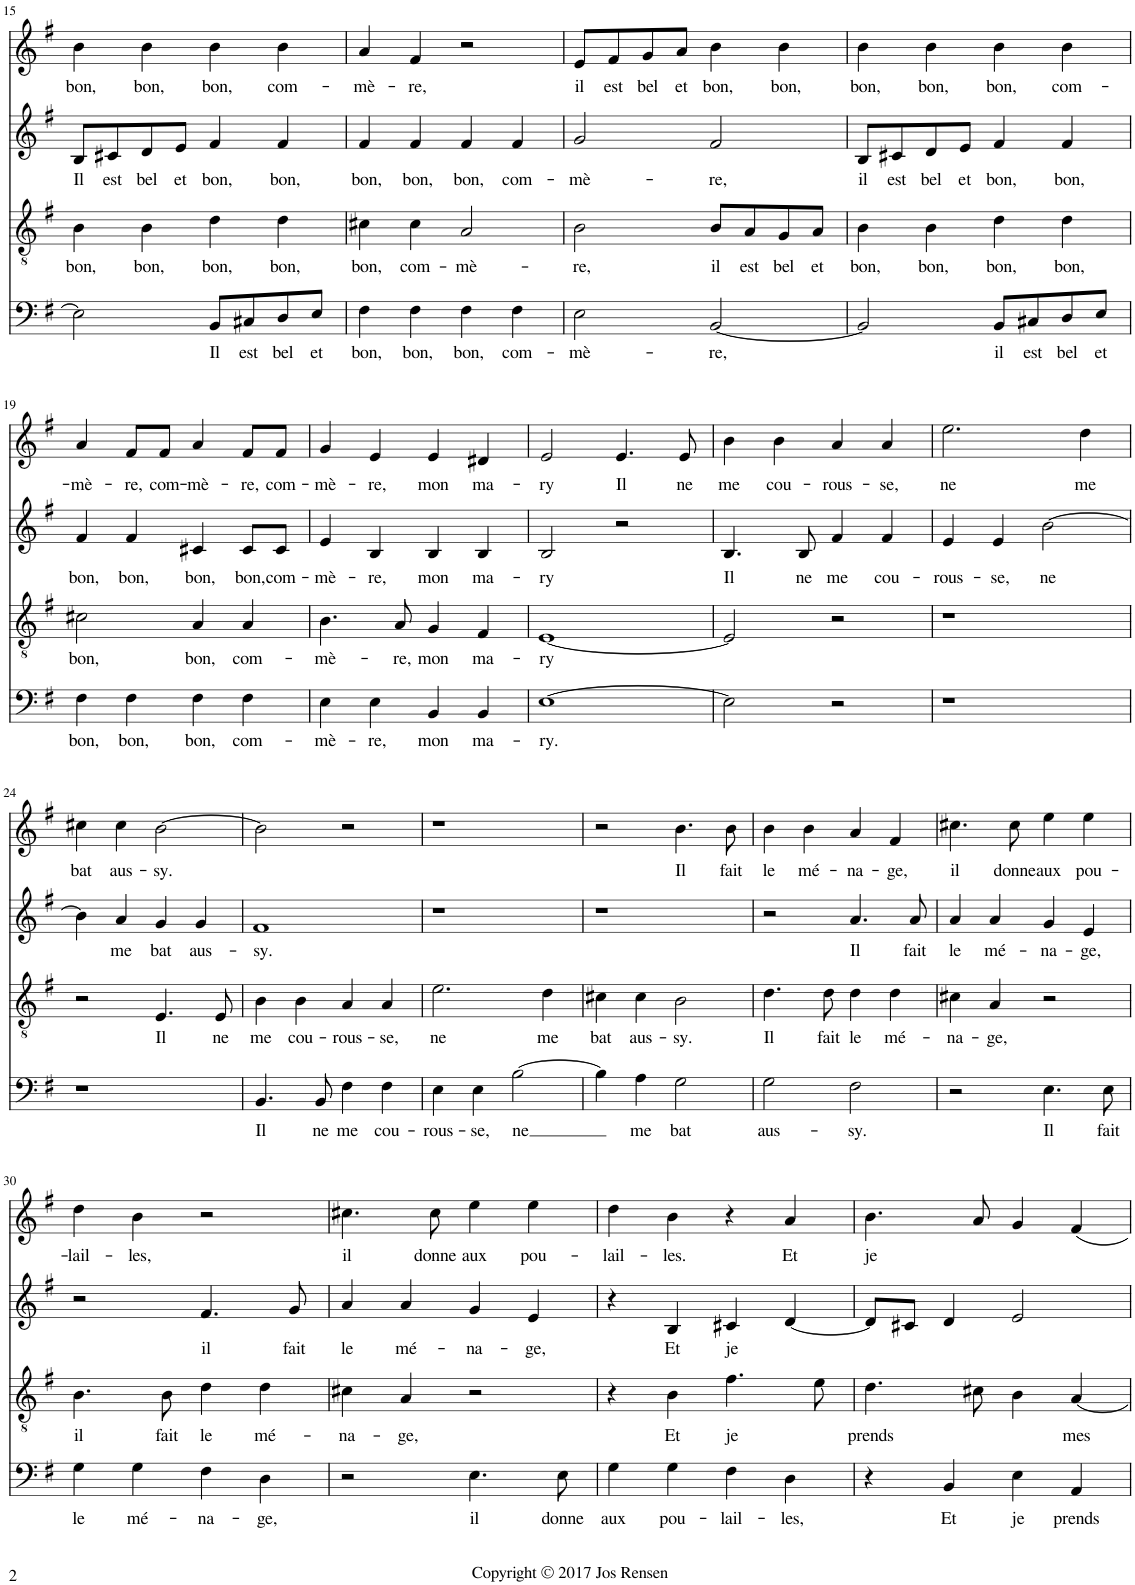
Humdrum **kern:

**kern	**text	**kern	**text	**kern	**text	**kern	**text
*part4	*part4	*part3	*part3	*part2	*part2	*part1	*part1
*staff4	*staff4	*staff3	*staff3	*staff2	*staff2	*staff1	*staff1
*I"Bas	*	*I"Tenor	*	*I"Alt	*	*I"Sopraan	*
!!LO:PB:g=z
*clefF4	*	*clefGv2	*	*clefG2	*	*clefG2	*
*k[f#]	*	*k[f#]	*	*k[f#]	*	*k[f#]	*
*M2/2	*	*M2/2	*	*M2/2	*	*M2/2	*
=15	=15	=15	=15	=15	=15	=15	=15
!	!	!	!LO:LY:b	!	!LO:LY:b	!	!LO:LY:b
2E\]	.	4B\	bon,	8B/L	Il	4b\	bon,
!	!	!	!	!	!LO:LY:b	!	!
.	.	.	.	8c#X/	est	.	.
!	!	!	!LO:LY:b	!	!LO:LY:b	!	!LO:LY:b
.	.	4B\	bon,	8d/	bel	4b\	bon,
!	!	!	!	!	!LO:LY:b	!	!
.	.	.	.	8e/J	et	.	.
!	!LO:LY:b	!	!LO:LY:b	!	!LO:LY:b	!	!LO:LY:b
8BB/L	Il	4d\	bon,	4f#/	bon,	4b\	bon,
!	!LO:LY:b	!	!	!	!	!	!
8C#X/	est	.	.	.	.	.	.
!	!LO:LY:b	!	!LO:LY:b	!	!LO:LY:b	!	!LO:LY:b
8D/	bel	4d\	bon,	4f#/	bon,	4b\	com-
!	!LO:LY:b	!	!	!	!	!	!
8E/J	et	.	.	.	.	.	.
=16	=16	=16	=16	=16	=16	=16	=16
!	!LO:LY:b	!	!LO:LY:b	!	!LO:LY:b	!	!LO:LY:b
4F#\	bon,	4c#X\	bon,	4f#/	bon,	4a/	-mè-
!	!LO:LY:b	!	!LO:LY:b	!	!LO:LY:b	!	!LO:LY:b
4F#\	bon,	4c#\	com-	4f#/	bon,	4f#/	-re,
!	!LO:LY:b	!	!LO:LY:b	!	!LO:LY:b	!	!
4F#\	bon,	2A/	-mè-	4f#/	bon,	2r	.
!	!LO:LY:b	!	!	!	!LO:LY:b	!	!
4F#\	com-	.	.	4f#/	com-	.	.
=17	=17	=17	=17	=17	=17	=17	=17
!	!LO:LY:b	!	!LO:LY:b	!	!LO:LY:b	!	!LO:LY:b
2E\	-mè-	2B\	-re,	2g/	-mè-	8e/L	il
!	!	!	!	!	!	!	!LO:LY:b
.	.	.	.	.	.	8f#/	est
!	!	!	!	!	!	!	!LO:LY:b
.	.	.	.	.	.	8g/	bel
!	!	!	!	!	!	!	!LO:LY:b
.	.	.	.	.	.	8a/J	et
!	!LO:LY:b	!	!LO:LY:b	!	!LO:LY:b	!	!LO:LY:b
[2BB/	-re,	8B/L	il	2f#/	-re,	4b\	bon,
!	!	!	!LO:LY:b	!	!	!	!
.	.	8A/	est	.	.	.	.
!	!	!	!LO:LY:b	!	!	!	!LO:LY:b
.	.	8G/	bel	.	.	4b\	bon,
!	!	!	!LO:LY:b	!	!	!	!
.	.	8A/J	et	.	.	.	.
=18	=18	=18	=18	=18	=18	=18	=18
!	!	!	!LO:LY:b	!	!LO:LY:b	!	!LO:LY:b
2BB/]	.	4B\	bon,	8B/L	il	4b\	bon,
!	!	!	!	!	!LO:LY:b	!	!
.	.	.	.	8c#X/	est	.	.
!	!	!	!LO:LY:b	!	!LO:LY:b	!	!LO:LY:b
.	.	4B\	bon,	8d/	bel	4b\	bon,
!	!	!	!	!	!LO:LY:b	!	!
.	.	.	.	8e/J	et	.	.
!	!LO:LY:b	!	!LO:LY:b	!	!LO:LY:b	!	!LO:LY:b
8BB/L	il	4d\	bon,	4f#/	bon,	4b\	bon,
!	!LO:LY:b	!	!	!	!	!	!
8C#X/	est	.	.	.	.	.	.
!	!LO:LY:b	!	!LO:LY:b	!	!LO:LY:b	!	!LO:LY:b
8D/	bel	4d\	bon,	4f#/	bon,	4b\	com-
!	!LO:LY:b	!	!	!	!	!	!
8E/J	et	.	.	.	.	.	.
!!LO:LB:g=z
=19	=19	=19	=19	=19	=19	=19	=19
!	!LO:LY:b	!	!LO:LY:b	!	!LO:LY:b	!	!LO:LY:b
4F#\	bon,	2c#X\	bon,	4f#/	bon,	4a/	-mè-
!	!LO:LY:b	!	!	!	!LO:LY:b	!	!LO:LY:b
4F#\	bon,	.	.	4f#/	bon,	8f#/L	-re,
!	!	!	!	!	!	!	!LO:LY:b
.	.	.	.	.	.	8f#/J	com-
!	!LO:LY:b	!	!LO:LY:b	!	!LO:LY:b	!	!LO:LY:b
4F#\	bon,	4A/	bon,	4c#X/	bon,	4a/	-mè-
!	!LO:LY:b	!	!LO:LY:b	!	!LO:LY:b	!	!LO:LY:b
4F#\	com-	4A/	com-	8c#/L	bon,	8f#/L	-re,
!	!	!	!	!	!LO:LY:b	!	!LO:LY:b
.	.	.	.	8c#/J	com-	8f#/J	com-
=20	=20	=20	=20	=20	=20	=20	=20
!	!LO:LY:b	!	!LO:LY:b	!	!LO:LY:b	!	!LO:LY:b
4E\	-mè-	4.B\	-mè-	4e/	-mè-	4g/	-mè-
!	!LO:LY:b	!	!	!	!LO:LY:b	!	!LO:LY:b
4E\	-re,	.	.	4B/	-re,	4e/	-re,
!	!	!	!LO:LY:b	!	!	!	!
.	.	8A/	-re,	.	.	.	.
!	!LO:LY:b	!	!LO:LY:b	!	!LO:LY:b	!	!LO:LY:b
4BB/	mon	4G/	mon	4B/	mon	4e/	mon
!	!LO:LY:b	!	!LO:LY:b	!	!LO:LY:b	!	!LO:LY:b
4BB/	ma-	4F#/	ma-	4B/	ma-	4d#X/	ma-
=21	=21	=21	=21	=21	=21	=21	=21
!	!LO:LY:b	!	!LO:LY:b	!	!LO:LY:b	!	!LO:LY:b
[1E	-ry.	[1E	-ry	2B/	-ry	2e/	-ry
!	!	!	!	!	!	!	!LO:LY:b
.	.	.	.	2r	.	4.e/	Il
!	!	!	!	!	!	!	!LO:LY:b
.	.	.	.	.	.	8e/	ne
=22	=22	=22	=22	=22	=22	=22	=22
!	!	!	!	!	!LO:LY:b	!	!LO:LY:b
2E\]	.	2E/]	.	4.B/	Il	4b\	me
!	!	!	!	!	!	!	!LO:LY:b
.	.	.	.	.	.	4b\	cou-
!	!	!	!	!	!LO:LY:b	!	!
.	.	.	.	8B/	ne	.	.
!	!	!	!	!	!LO:LY:b	!	!LO:LY:b
2r	.	2r	.	4f#/	me	4a/	-rous-
!	!	!	!	!	!LO:LY:b	!	!LO:LY:b
.	.	.	.	4f#/	cou-	4a/	-se,
=23	=23	=23	=23	=23	=23	=23	=23
!	!	!	!	!	!LO:LY:b	!	!LO:LY:b
1r	.	1r	.	4e/	-rous-	2.ee\	ne
!	!	!	!	!	!LO:LY:b	!	!
.	.	.	.	4e/	-se,	.	.
!	!	!	!	!	!LO:LY:b	!	!
.	.	.	.	[2b\	ne	.	.
!	!	!	!	!	!	!	!LO:LY:b
.	.	.	.	.	.	4dd\	me
!!LO:LB:g=z
=24	=24	=24	=24	=24	=24	=24	=24
!	!	!	!	!	!	!	!LO:LY:b
1r	.	2r	.	4b\]	.	4cc#X\	bat
!	!	!	!	!	!LO:LY:b	!	!LO:LY:b
.	.	.	.	4a/	me	4cc#\	aus-
!	!	!	!LO:LY:b	!	!LO:LY:b	!	!LO:LY:b
.	.	4.E/	Il	4g/	bat	[2b\	-sy.
!	!	!	!	!	!LO:LY:b	!	!
.	.	.	.	4g/	aus-	.	.
!	!	!	!LO:LY:b	!	!	!	!
.	.	8E/	ne	.	.	.	.
=25	=25	=25	=25	=25	=25	=25	=25
!	!LO:LY:b	!	!LO:LY:b	!	!LO:LY:b	!	!
4.BB/	Il	4B\	me	1f#	-sy.	2b\]	.
!	!	!	!LO:LY:b	!	!	!	!
.	.	4B\	cou-	.	.	.	.
!	!LO:LY:b	!	!	!	!	!	!
8BB/	ne	.	.	.	.	.	.
!	!LO:LY:b	!	!LO:LY:b	!	!	!	!
4F#\	me	4A/	-rous-	.	.	2r	.
!	!LO:LY:b	!	!LO:LY:b	!	!	!	!
4F#\	cou-	4A/	-se,	.	.	.	.
=26	=26	=26	=26	=26	=26	=26	=26
!	!LO:LY:b	!	!LO:LY:b	!	!	!	!
4E\	-rous-	2.e\	ne	1r	.	1r	.
!	!LO:LY:b	!	!	!	!	!	!
4E\	-se,	.	.	.	.	.	.
!	!LO:LY:b	!	!	!	!	!	!
[2B\	ne	.	.	.	.	.	.
!	!	!	!LO:LY:b	!	!	!	!
.	.	4d\	me	.	.	.	.
=27	=27	=27	=27	=27	=27	=27	=27
!	!	!	!LO:LY:b	!	!	!	!
4B\]	.	4c#X\	bat	1r	.	2r	.
!	!LO:LY:b	!	!LO:LY:b	!	!	!	!
4A\	me	4c#\	aus-	.	.	.	.
!	!LO:LY:b	!	!LO:LY:b	!	!	!	!LO:LY:b
2G\	bat	2B\	-sy.	.	.	4.b\	Il
!	!	!	!	!	!	!	!LO:LY:b
.	.	.	.	.	.	8b\	fait
=28	=28	=28	=28	=28	=28	=28	=28
!	!LO:LY:b	!	!LO:LY:b	!	!	!	!LO:LY:b
2G\	aus-	4.d\	Il	2r	.	4b\	le
!	!	!	!	!	!	!	!LO:LY:b
.	.	.	.	.	.	4b\	mé-
!	!	!	!LO:LY:b	!	!	!	!
.	.	8d\	fait	.	.	.	.
!	!LO:LY:b	!	!LO:LY:b	!	!LO:LY:b	!	!LO:LY:b
2F#\	-sy.	4d\	le	4.a/	Il	4a/	-na-
!	!	!	!LO:LY:b	!	!	!	!LO:LY:b
.	.	4d\	mé-	.	.	4f#/	-ge,
!	!	!	!	!	!LO:LY:b	!	!
.	.	.	.	8a/	fait	.	.
=29	=29	=29	=29	=29	=29	=29	=29
!	!	!	!LO:LY:b	!	!LO:LY:b	!	!LO:LY:b
2r	.	4c#X\	-na-	4a/	le	4.cc#X\	il
!	!	!	!LO:LY:b	!	!LO:LY:b	!	!
.	.	4A/	-ge,	4a/	mé-	.	.
!	!	!	!	!	!	!	!LO:LY:b
.	.	.	.	.	.	8cc#\	donne
!	!LO:LY:b	!	!	!	!LO:LY:b	!	!LO:LY:b
4.E\	Il	2r	.	4g/	-na-	4ee\	aux
!	!	!	!	!	!LO:LY:b	!	!LO:LY:b
.	.	.	.	4e/	-ge,	4ee\	pou-
!	!LO:LY:b	!	!	!	!	!	!
8E\	fait	.	.	.	.	.	.
!!LO:LB:g=z
=30	=30	=30	=30	=30	=30	=30	=30
!	!LO:LY:b	!	!LO:LY:b	!	!	!	!LO:LY:b
4G\	le	4.B\	il	2r	.	4dd\	-lail-
!	!LO:LY:b	!	!	!	!	!	!LO:LY:b
4G\	mé-	.	.	.	.	4b\	-les,
!	!	!	!LO:LY:b	!	!	!	!
.	.	8B\	fait	.	.	.	.
!	!LO:LY:b	!	!LO:LY:b	!	!LO:LY:b	!	!
4F#\	-na-	4d\	le	4.f#/	il	2r	.
!	!LO:LY:b	!	!LO:LY:b	!	!	!	!
4D\	-ge,	4d\	mé-	.	.	.	.
!	!	!	!	!	!LO:LY:b	!	!
.	.	.	.	8g/	fait	.	.
=31	=31	=31	=31	=31	=31	=31	=31
!	!	!	!LO:LY:b	!	!LO:LY:b	!	!LO:LY:b
2r	.	4c#X\	-na-	4a/	le	4.cc#X\	il
!	!	!	!LO:LY:b	!	!LO:LY:b	!	!
.	.	4A/	-ge,	4a/	mé-	.	.
!	!	!	!	!	!	!	!LO:LY:b
.	.	.	.	.	.	8cc#\	donne
!	!LO:LY:b	!	!	!	!LO:LY:b	!	!LO:LY:b
4.E\	il	2r	.	4g/	-na-	4ee\	aux
!	!	!	!	!	!LO:LY:b	!	!LO:LY:b
.	.	.	.	4e/	-ge,	4ee\	pou-
!	!LO:LY:b	!	!	!	!	!	!
8E\	donne	.	.	.	.	.	.
=32	=32	=32	=32	=32	=32	=32	=32
!	!LO:LY:b	!	!	!	!	!	!LO:LY:b
4G\	aux	4r	.	4r	.	4dd\	-lail-
!	!LO:LY:b	!	!LO:LY:b	!	!LO:LY:b	!	!LO:LY:b
4G\	pou-	4B\	Et	4B/	Et	4b\	-les.
!	!LO:LY:b	!	!LO:LY:b	!	!LO:LY:b	!	!
4F#\	-lail-	4.f#\	je	4c#X/	je	4r	.
!	!LO:LY:b	!	!	!	!	!	!LO:LY:b
4D\	-les,	.	.	[4d/	.	4a/	Et
.	.	8e\	.	.	.	.	.
=33	=33	=33	=33	=33	=33	=33	=33
!	!	!	!LO:LY:b	!	!	!	!LO:LY:b
4r	.	4.d\	prends	8d/L]	.	4.b\	je
.	.	.	.	8c#X/J	.	.	.
!	!LO:LY:b	!	!	!	!	!	!
4BB/	Et	.	.	4d/	.	.	.
.	.	8c#X\	.	.	.	8a/	.
!	!LO:LY:b	!	!	!	!	!	!
4E\	je	4B\	.	2e/	.	4g/	.
!	!LO:LY:b	!	!LO:LY:b	!	!	!	!
4AA/	prends	[4A/	mes	.	.	4f#/	.
=	=	=	=	=	=	=	=
*-	*-	*-	*-	*-	*-	*-	*-
